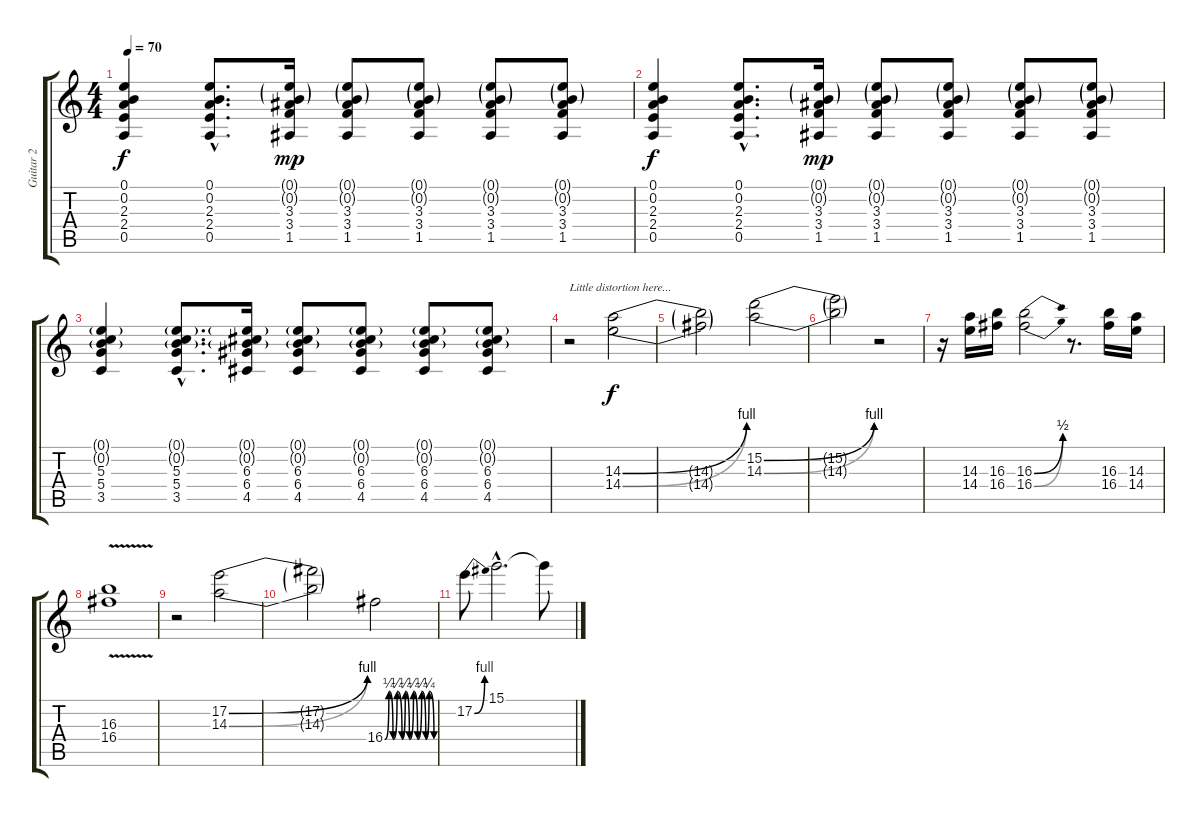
\track ("Guitar 2" "Guitar 2") {instrument acousticguitarsteel}
\staff {score tabs}
\tuning (E4 B3 G3 D3 A2 E2) {hide}
\ts (4 4)
\tempo 70
\clef g2
\ks c
(0.1 0.2 2.3 2.4 0.5).4{dy f} (0.1{hac} 0.2{hac} 2.3{hac} 2.4{hac} 0.5{hac}).8{d} (0.1{g} 0.2{g} 3.3 3.4 1.5).16{dy mp} (0.1{g} 0.2{g} 3.3 3.4 1.5).8 (0.1{g} 0.2{g} 3.3 3.4 1.5).8 (0.1{g} 0.2{g} 3.3 3.4 1.5).8 (0.1{g} 0.2{g} 3.3 3.4 1.5).8 |
(0.1 0.2 2.3 2.4 0.5).4{dy f} (0.1{hac} 0.2{hac} 2.3{hac} 2.4{hac} 0.5{hac}).8{d} (0.1{g} 0.2{g} 3.3 3.4 1.5).16{dy mp} (0.1{g} 0.2{g} 3.3 3.4 1.5).8 (0.1{g} 0.2{g} 3.3 3.4 1.5).8 (0.1{g} 0.2{g} 3.3 3.4 1.5).8 (0.1{g} 0.2{g} 3.3 3.4 1.5).8 |
(0.1{g} 0.2{g} 5.3 5.4 3.5).4 (0.1{g hac} 0.2{g hac} 5.3{hac} 5.4{hac} 3.5{hac}).8{d} (0.1{g} 0.2{g} 6.3 6.4 4.5).16 (0.1{g} 0.2{g} 6.3 6.4 4.5).8 (0.1{g} 0.2{g} 6.3 6.4 4.5).8 (0.1{g} 0.2{g} 6.3 6.4 4.5).8 (0.1{g} 0.2{g} 6.3 6.4 4.5).8 |
r.2{txt "Little distortion here..." volume 11 instrument overdrivenguitar} (14.3{be (bend 0 0 60 4)} 14.4{be (bend 0 0 60 4)}).2{dy f} |
(14.3{t} 14.4{t}).2 (15.2{be (bend 0 0 60 4)} 14.3{be (bend 0 0 60 4)}).2 |
(15.2{t} 14.3{t}).2 r.2 |
r.16 (14.3 14.4).16 (16.3 16.4).16 (16.3{be (bend 0 0 60 2)} 16.4{be (bend 0 0 60 2)}).2 r.8{d} (16.3 16.4).16 (14.3 14.4).16 |
(16.3{v} 16.4{v}).1 |
r.2 (17.2{be (bend 0 0 60 4)} 14.3{be (bend 0 0 60 4)}).2 |
(17.2{t} 14.3{t}).2 16.4{be (custom 0 0 5 1 10 0 15 1 21 0 25 1 30 0 35 1 40 0 45 1 50 0 54 1 60 0)}.2 |
17.2{be (bend 0 0 60 4)}.8 15.1{hac}.2{d} 15.1{t}.8
